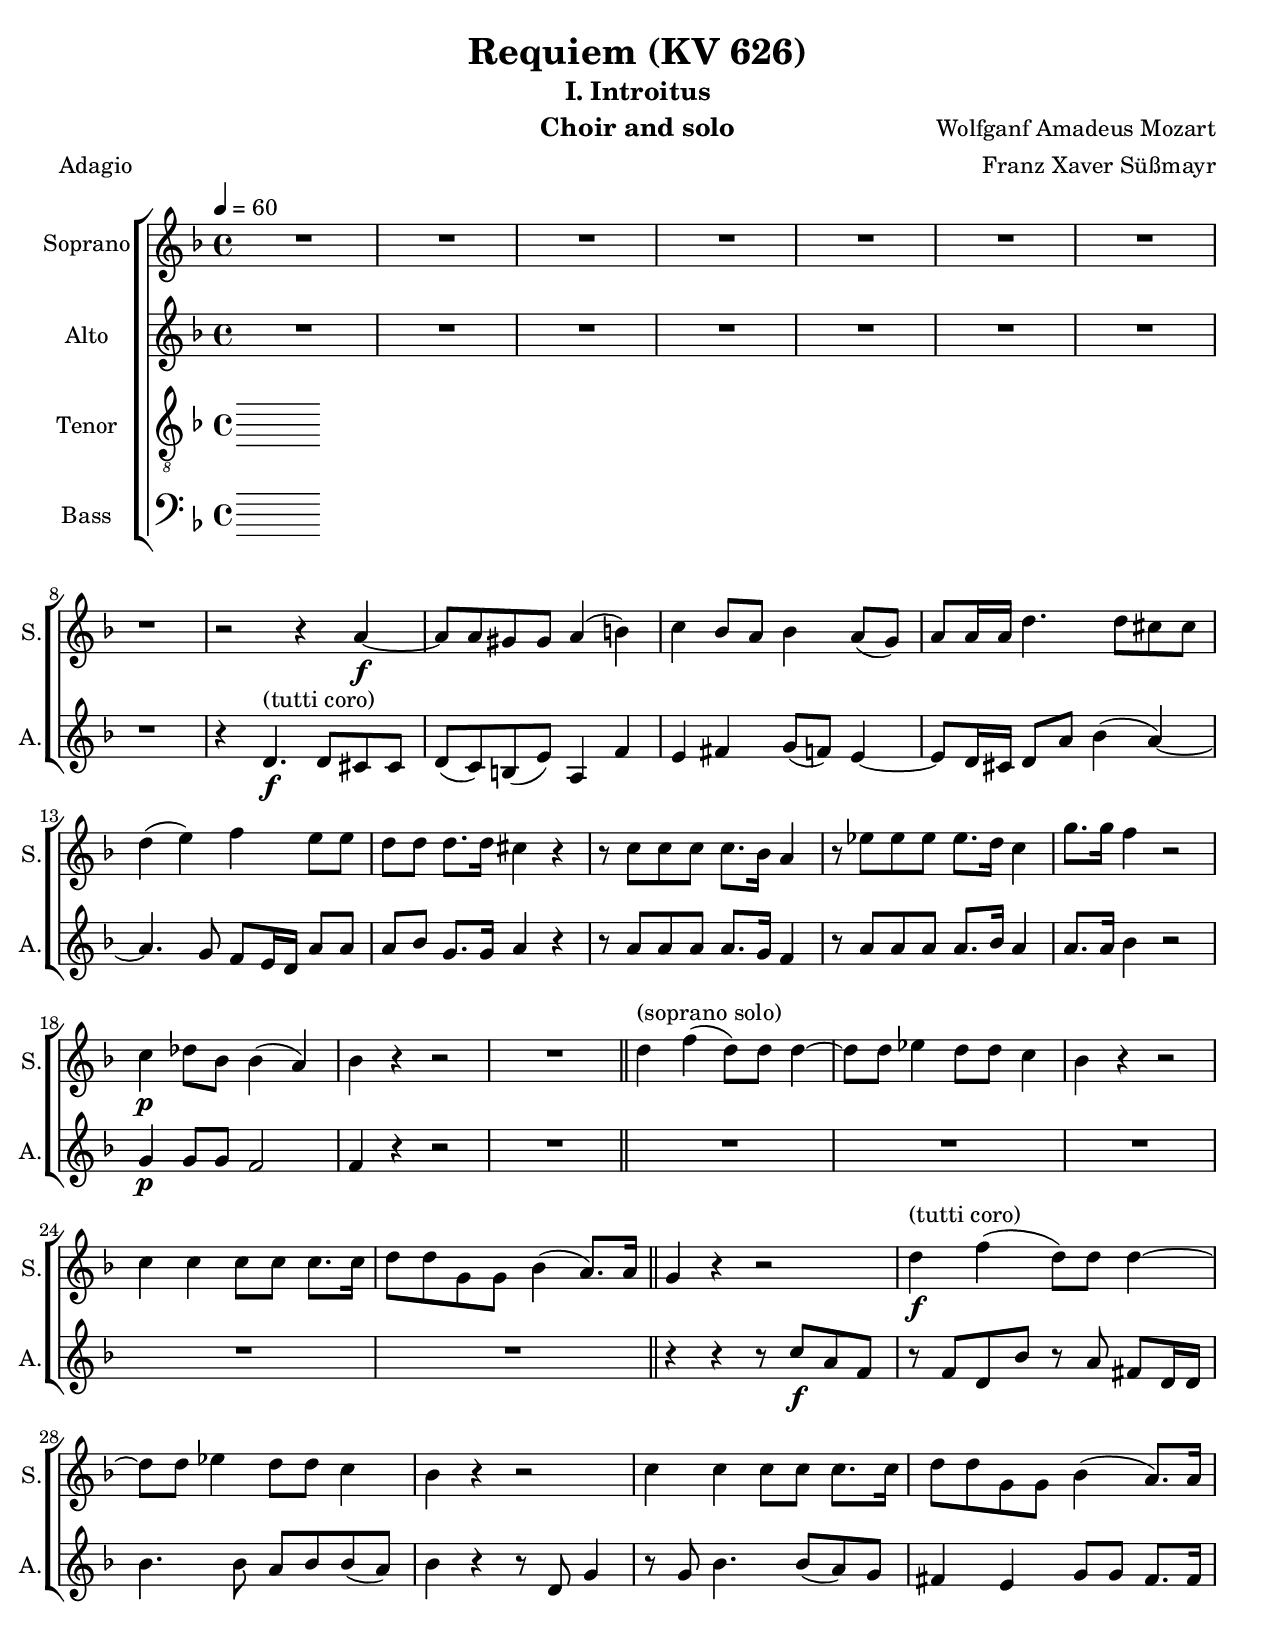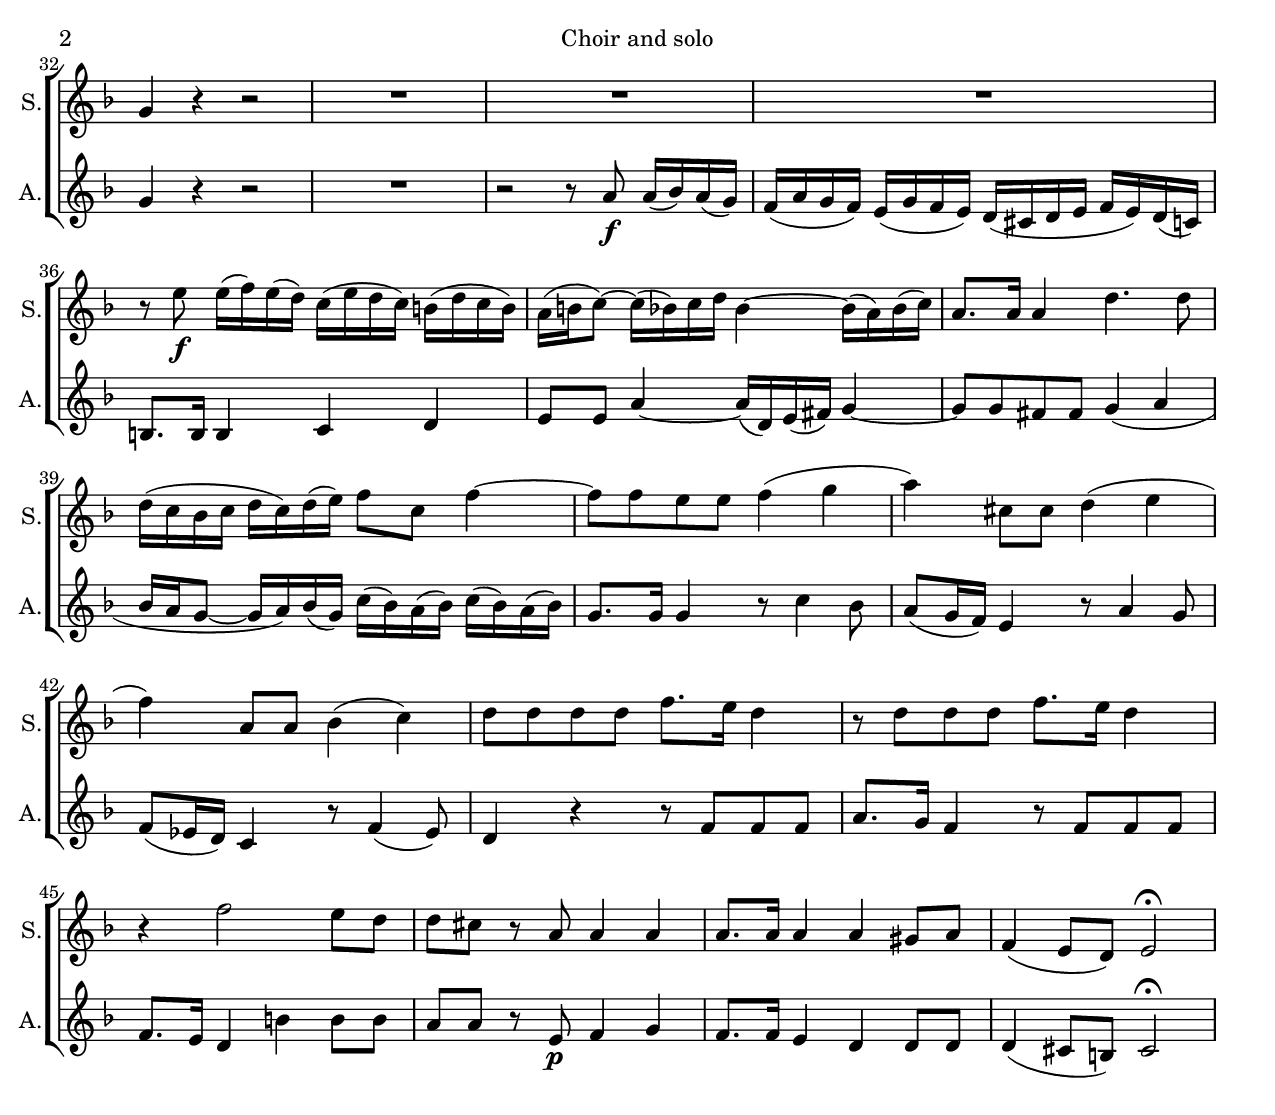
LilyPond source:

\version "2.18.0"
\language "english"

\header {
  title = "Requiem (KV 626)"
  subtitle = "I. Introitus"
  instrument = "Choir and solo"
  composer = "Wolfganf Amadeus Mozart"
  arranger = "Franz Xaver Süßmayr"
  meter = "Adagio"
}

\paper {
  #(set-paper-size "letter")
}

global = {
  \key f \major
  \time 4/4
  \tempo 4=60
}

soprano = \relative c'' {
  \global
  R1*7 r1 r2 r4 a4\f~ a8 a gs gs a4 (b) |
  c4 bf8 a bf4 a8 (g) a8 a16 a d4. d8 cs8 cs d4 (e) f e8 e |
  d8 d d8. d16 cs4 r r8 c8 c c c8. bf16 a4 r8 ef'8 ef ef ef8. d16 c4 g'8. g16 f4 r2 c4\p df8 bf bf4 (a) |
  %p2
  bf4 r r2 R1 \bar "||"
  d4^"(soprano solo)" f (d8) d d4~ d8 d ef4 d8 d c4 bf r4 r2 c4 c c8 c c8. c16 |
  d8 d g, g bf4 (a8.) a16 \bar "||" g4 r r2 d'4^"(tutti coro)"\f f (d8) d d4~ d8 d ef4 d8 d c4 bf r4 r2 c4 c c8 c c8. c16 |
  d8 d g, g bf4 (a8.) a16  g4 r r2 R1 |
  %p3
  R1 R1 r8 e'8\f\~ e16 (f) e (d) c (e d c ) b (d c b) |
  a16 (b c8~) c16 (bf) c d bf4~ bf16 (a) bf (c) a8. a16 a4 d4. d8 |
  d16 (c bf c d c ) d (e) f8 c f4~ f8 f e e f4 (g
  %p4
  a4 ) cs,8 cs d4 (e f) a,8 a bf4 (c) d8 d d d f8. e16 d4 |
  r8 d8 d d f8. e16 d4 r4 f2 e8 d d cs r8 a8 a4 a a8. a16 a4 a gs8 a f4 (e8 d) e2\fermata


}

alto = \relative c' {
  \global
  R1*7 r1 r4  d4.\f^"(tutti coro)" d8 cs cs d (c) b (e) a,4 f' |
  e4 fs g8 (f) e4~ e8 d16 cs d8 a' bf4 (a~) a4. g8 f e16 d a'8 8 |
  a8 bf g8. g16 a4 r4 r8 a8 a a a8. g16 f4 r8 a8 a a  a8. bf16 a4 a8. a16 bf4 r2 g4\p g8 g f2 |
  %p2
  f4 r4 r2 R1  \bar "||"  R1*5 \bar "||"
  r4 r r8 c'8\f a f r8 f d bf' r8 a fs d16 d bf'4. bf8 a bf bf (a) |
  bf4 r4 r8 d,8 g4 r8 g8 bf4. bf8 (a) g fs4 e g8 g fs8. fs16 g4 r r2 R1 |
  %p3
  r2 r8 a8\f\~ a16 ( bf ) a ( g ) f ( a g f ) e ( g f e ) d (cs d e f e ) d (c) b8. b16 b4 c d |
  e8 e a4~ a16 ( d, ) e (fs) g4~ g8 g fs fs g4 (a
  bf16 a g8~ g16 a ) bf ( g ) c ( bf ) a ( bf ) c ( bf ) a ( bf ) g8. g16 g4 r8 c4 bf8 |
  % p4
  a8 (g16 f ) e4 r8 a4 g8 f ( ef16 d ) c4 r8 f4 ( ef8 ) d4 r4 r8 f8 f f |
  a8. g16 f4 r8 f8 f f f8. e16 d4 b' b8 b a a r e\p f4 g f8. f16 e4 d d8 d d4 ( cs8 b ) cs2\fermata

}

tenor = \relative c' {
  \global
  % Music follows here.

}

bass = \relative c {
  \global
  % Music follows here.

}

sopranoVerse = \lyricmode {
  % Lyrics follow here.

}

altoVerse = \lyricmode {
  % Lyrics follow here.

}

tenorVerse = \lyricmode {
  % Lyrics follow here.

}

bassVerse = \lyricmode {
  % Lyrics follow here.

}

rehearsalMidi = #
(define-music-function
 (parser location name midiInstrument lyrics) (string? string? ly:music?)
 #{
   \unfoldRepeats <<
     \new Staff = "soprano" \new Voice = "soprano" { \soprano }
     \new Staff = "alto" \new Voice = "alto" { \alto }
     \new Staff = "tenor" \new Voice = "tenor" { \tenor }
     \new Staff = "bass" \new Voice = "bass" { \bass }
     \context Staff = $name {
       \set Score.midiMinimumVolume = #0.5
       \set Score.midiMaximumVolume = #0.5
       \set Score.tempoWholesPerMinute = #(ly:make-moment 60 4)
       \set Staff.midiMinimumVolume = #0.8
       \set Staff.midiMaximumVolume = #1.0
       \set Staff.midiInstrument = $midiInstrument
     }
     \new Lyrics \with {
       alignBelowContext = $name
     } \lyricsto $name $lyrics
   >>
 #})

\score {
  \new ChoirStaff <<
    \new Staff \with {
      instrumentName = "Soprano"
      shortInstrumentName = "S."
    } { \soprano }
    \addlyrics { \sopranoVerse }
    \new Staff \with {
      instrumentName = "Alto"
      shortInstrumentName = "A."
    } { \alto }
    \addlyrics { \altoVerse }
    \new Staff \with {
      instrumentName = "Tenor"
      shortInstrumentName = "T."
    } { \clef "treble_8" \tenor }
    \addlyrics { \tenorVerse }
    \new Staff \with {
      instrumentName = "Bass"
      shortInstrumentName = "B."
    } { \clef bass \bass }
    \addlyrics { \bassVerse }
  >>
  \layout { }
}

% Rehearsal MIDI files:
\book {
  \bookOutputSuffix "soprano"
  \score {
    \rehearsalMidi "soprano" "soprano sax" \sopranoVerse
    \midi { }
  }
}

\book {
  \bookOutputSuffix "alto"
  \score {
    \rehearsalMidi "alto" "soprano sax" \altoVerse
    \midi { }
  }
}

\book {
  \bookOutputSuffix "tenor"
  \score {
    \rehearsalMidi "tenor" "tenor sax" \tenorVerse
    \midi { }
  }
}

\book {
  \bookOutputSuffix "bass"
  \score {
    \rehearsalMidi "bass" "tenor sax" \bassVerse
    \midi { }
  }
}

